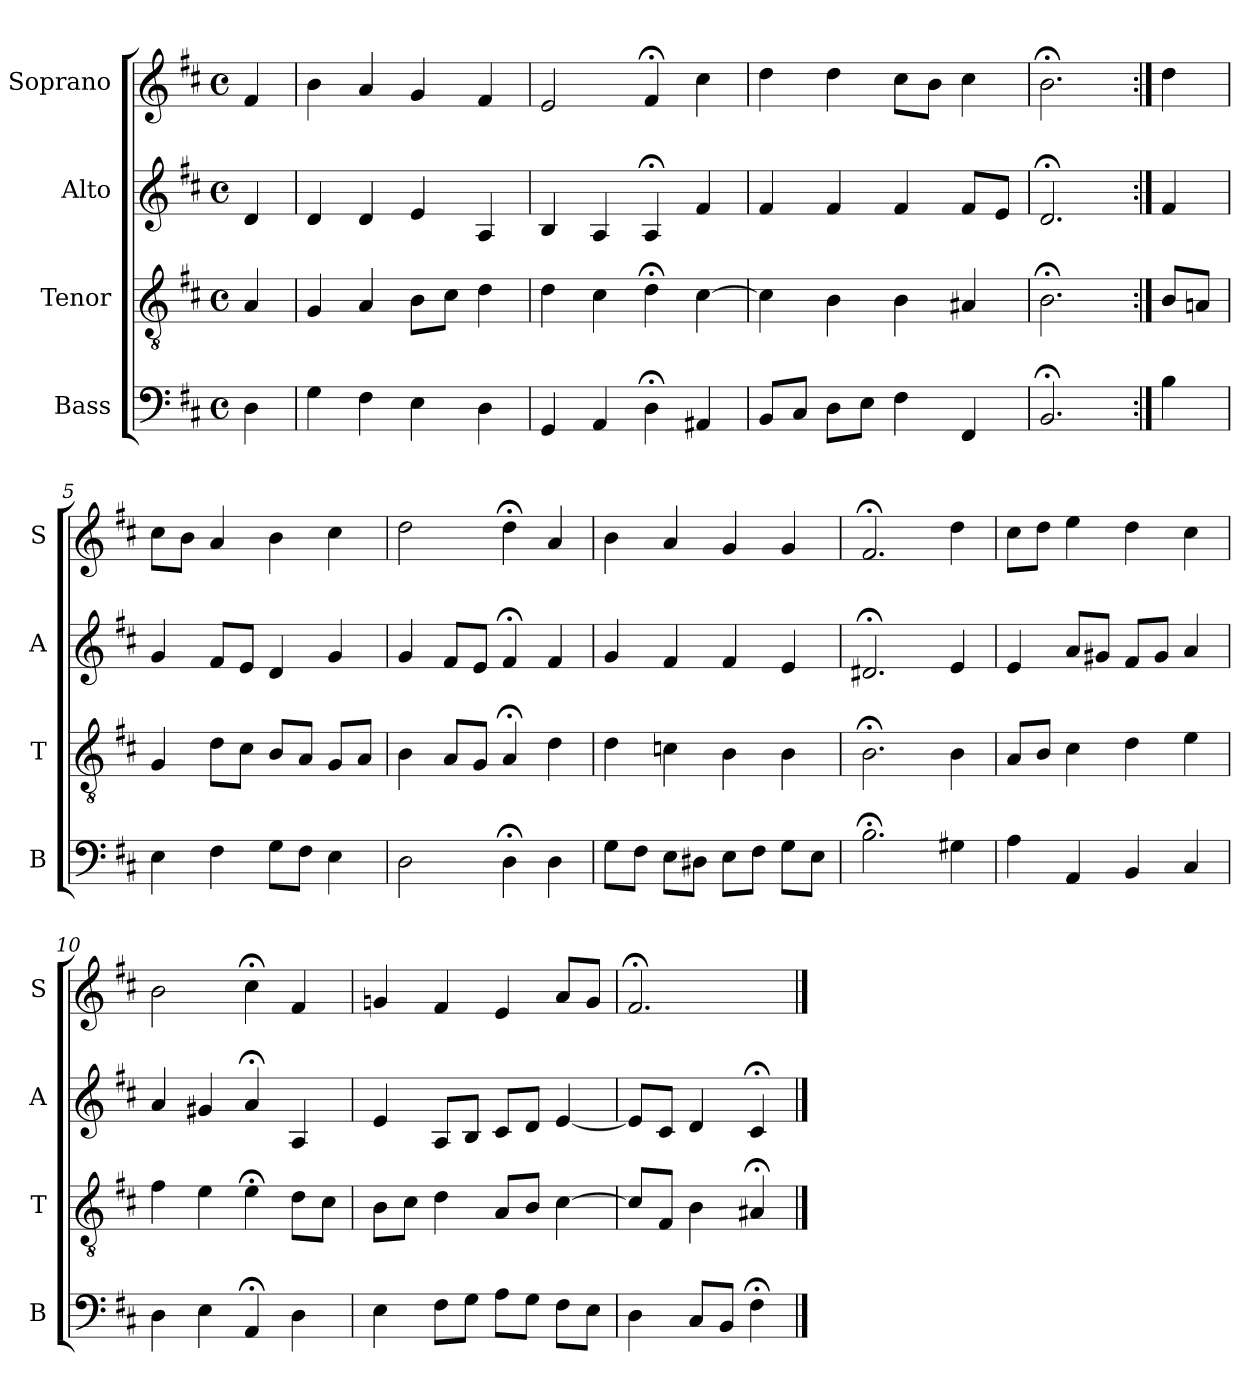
**kern	**kern	**kern	**kern
*part4	*part3	*part2	*part1
*staff4	*staff3	*staff2	*staff1
*I"Bass	*I"Tenor	*I"Alto	*I"Soprano
*I'B	*I'T	*I'A	*I'S
*clefF4	*clefGv2	*clefG2	*clefG2
*k[f#c#]	*k[f#c#]	*k[f#c#]	*k[f#c#]
*b:	*b:	*b:	*b:
*M4/4	*M4/4	*M4/4	*M4/4
*met(c)	*met(c)	*met(c)	*met(c)
*MM100	*MM100	*MM100	*MM100
=	=	=	=
4D	4A	4d	4f#
=1	=1	=1	=1
4G	4G	4d	4b
4F#	4A	4d	4a
4E	8BL	4e	4g
.	8c#J	.	.
4D	4d	4A	4f#
=2	=2	=2	=2
4GG	4d	4B	2e
4AA	4c#	4A	.
4D;<	4d;<	4A;<	4f#;<
4AA#X	[4c#	4f#	4cc#
=3	=3	=3	=3
8BBL	4c#]	4f#	4dd
8C#J	.	.	.
8DL	4B	4f#	4dd
8EJ	.	.	.
4F#	4B	4f#	8cc#L
.	.	.	8bJ
4FF#	4A#X	8f#L	4cc#
.	.	8eJ	.
=4	=4	=4	=4
2.BB;<	2.B;<	2.d;<	2.b;<
=:|!	=:|!	=:|!	=:|!
4B	8BL	4f#	4dd
.	8AnJ	.	.
=5	=5	=5	=5
4Ei	4Gi	4gi	8cc#iL
.	.	.	8bJ
4F#	8dL	8f#L	4a
.	8c#J	8eJ	.
8GL	8BL	4d	4b
8F#J	8AJ	.	.
4Ei	8GiL	4gi	4cc#i
.	8AJ	.	.
=6	=6	=6	=6
2D	4B	4g	2dd
.	8AL	8f#L	.
.	8GJ	8eJ	.
4D;<	4A;<	4f#;<	4dd;<
4D	4d	4f#	4a
=7	=7	=7	=7
8GL	4d	4g	4b
8F#J	.	.	.
8EL	4cn	4f#	4a
8D#XJ	.	.	.
8EL	4B	4f#	4g
8F#J	.	.	.
8GL	4B	4e	4g
8EJ	.	.	.
=8	=8	=8	=8
2.B;<	2.B;<	2.d#X;<	2.f#;<
4G#X	4B	4e	4dd
=9	=9	=9	=9
4A	8AL	4e	8cc#L
.	8BJ	.	8ddJ
4AA	4c#	8aL	4ee
.	.	8g#XJ	.
4BB	4d	8f#L	4dd
.	.	8g#J	.
4C#	4e	4a	4cc#
=10	=10	=10	=10
4D	4f#	4a	2b
4E	4e	4g#X	.
4AA;<	4e;<	4a;<	4cc#;<
4D	8dL	4A	4f#
.	8c#J	.	.
=11	=11	=11	=11
4E	8BL	4e	4gn
.	8c#J	.	.
8F#L	4d	8AL	4f#
8GJ	.	8BJ	.
8AL	8AL	8c#L	4e
8GJ	8BJ	8dJ	.
8F#L	[4c#	[4e	8aL
8EJ	.	.	8gJ
=12	=12	=12	=12
4D	8c#L]	8eL]	2.f#;<
.	8F#J	8c#J	.
8C#L	4B	4d	.
8BBJ	.	.	.
4F#;<	4A#X;<	4c#;<	.
==	==	==	==
*-	*-	*-	*-
